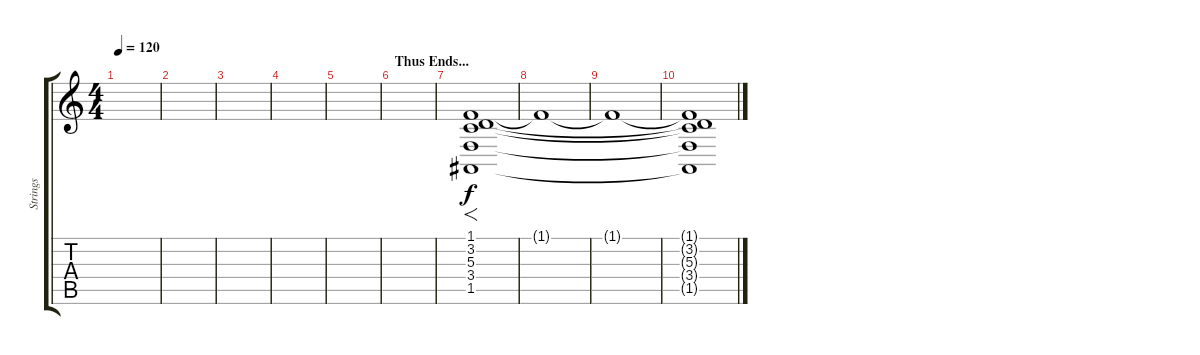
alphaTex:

\track ("Strings" "Strings") {instrument stringensemble1}
\staff {score tabs}
\tuning (E4 B3 G3 D3 A2 E2) {hide}
\ts (4 4)
\tempo 120
\clef g2
\ks c
|
|
|
|
|
\section ("" "Thus Ends...")
|
(1.1 3.2 5.3 3.4 1.5).1{f} |
1.1{t}.1 |
1.1{t}.1 |
(1.1{t} 3.2{t} 5.3{t} 3.4{t} 1.5{t}).1
